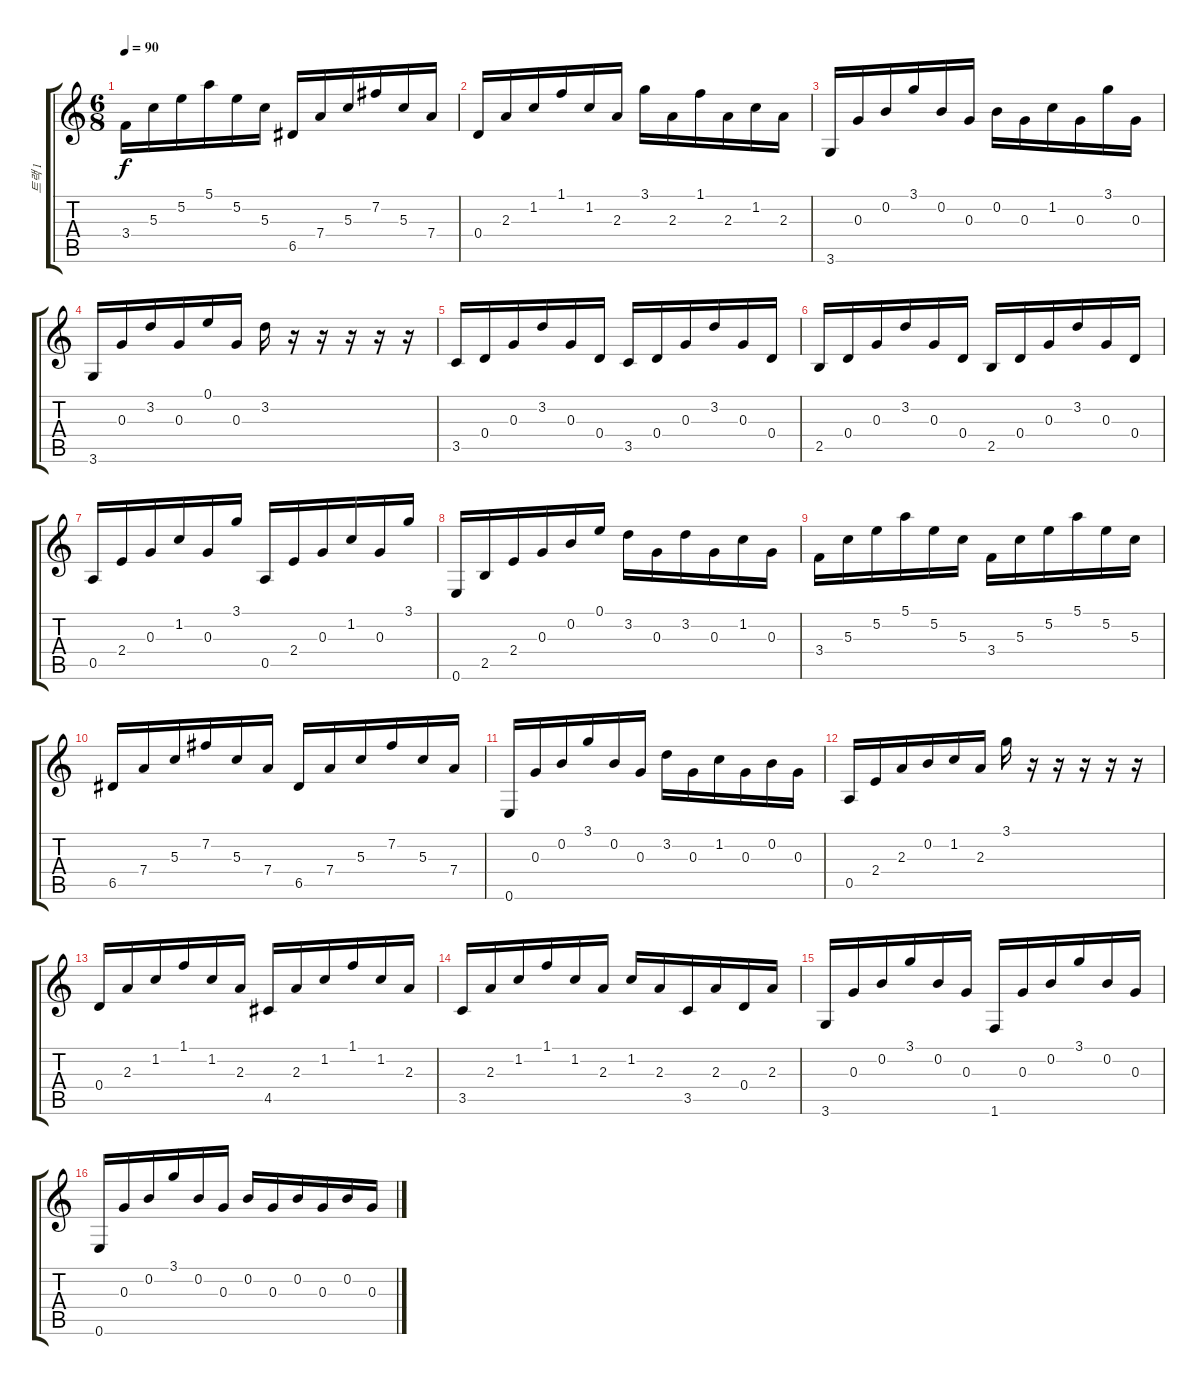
\track ("트랙 1" "트랙 1") {instrument acousticguitarsteel}
\staff {score tabs}
\tuning (E4 B3 G3 D3 A2 E2) {hide}
\ts (6 8)
\tempo 90
\clef g2
\ks c
3.4.16{dy f} 5.3.16 5.2.16 5.1.16 5.2.16 5.3.16 6.5.16 7.4.16 5.3.16 7.2.16 5.3.16 7.4.16 |
0.4.16 2.3.16 1.2.16 1.1.16 1.2.16 2.3.16 3.1.16 2.3.16 1.1.16 2.3.16 1.2.16 2.3.16 |
3.6.16 0.3.16 0.2.16 3.1.16 0.2.16 0.3.16 0.2.16 0.3.16 1.2.16 0.3.16 3.1.16 0.3.16 |
3.6.16 0.3.16 3.2.16 0.3.16 0.1.16 0.3.16 3.2.16 r.16 r.16 r.16 r.16 r.16 |
3.5.16 0.4.16 0.3.16 3.2.16 0.3.16 0.4.16 3.5.16 0.4.16 0.3.16 3.2.16 0.3.16 0.4.16 |
2.5.16 0.4.16 0.3.16 3.2.16 0.3.16 0.4.16 2.5.16 0.4.16 0.3.16 3.2.16 0.3.16 0.4.16 |
0.5.16 2.4.16 0.3.16 1.2.16 0.3.16 3.1.16 0.5.16 2.4.16 0.3.16 1.2.16 0.3.16 3.1.16 |
0.6.16 2.5.16 2.4.16 0.3.16 0.2.16 0.1.16 3.2.16 0.3.16 3.2.16 0.3.16 1.2.16 0.3.16 |
3.4.16 5.3.16 5.2.16 5.1.16 5.2.16 5.3.16 3.4.16 5.3.16 5.2.16 5.1.16 5.2.16 5.3.16 |
6.5.16 7.4.16 5.3.16 7.2.16 5.3.16 7.4.16 6.5.16 7.4.16 5.3.16 7.2.16 5.3.16 7.4.16 |
0.6.16 0.3.16 0.2.16 3.1.16 0.2.16 0.3.16 3.2.16 0.3.16 1.2.16 0.3.16 0.2.16 0.3.16 |
0.5.16 2.4.16 2.3.16 0.2.16 1.2.16 2.3.16 3.1.16 r.16 r.16 r.16 r.16 r.16 |
0.4.16 2.3.16 1.2.16 1.1.16 1.2.16 2.3.16 4.5.16 2.3.16 1.2.16 1.1.16 1.2.16 2.3.16 |
3.5.16 2.3.16 1.2.16 1.1.16 1.2.16 2.3.16 1.2.16 2.3.16 3.5.16 2.3.16 0.4.16 2.3.16 |
3.6.16 0.3.16 0.2.16 3.1.16 0.2.16 0.3.16 1.6.16 0.3.16 0.2.16 3.1.16 0.2.16 0.3.16 |
0.6.16 0.3.16 0.2.16 3.1.16 0.2.16 0.3.16 0.2.16 0.3.16 0.2.16 0.3.16 0.2.16 0.3.16
